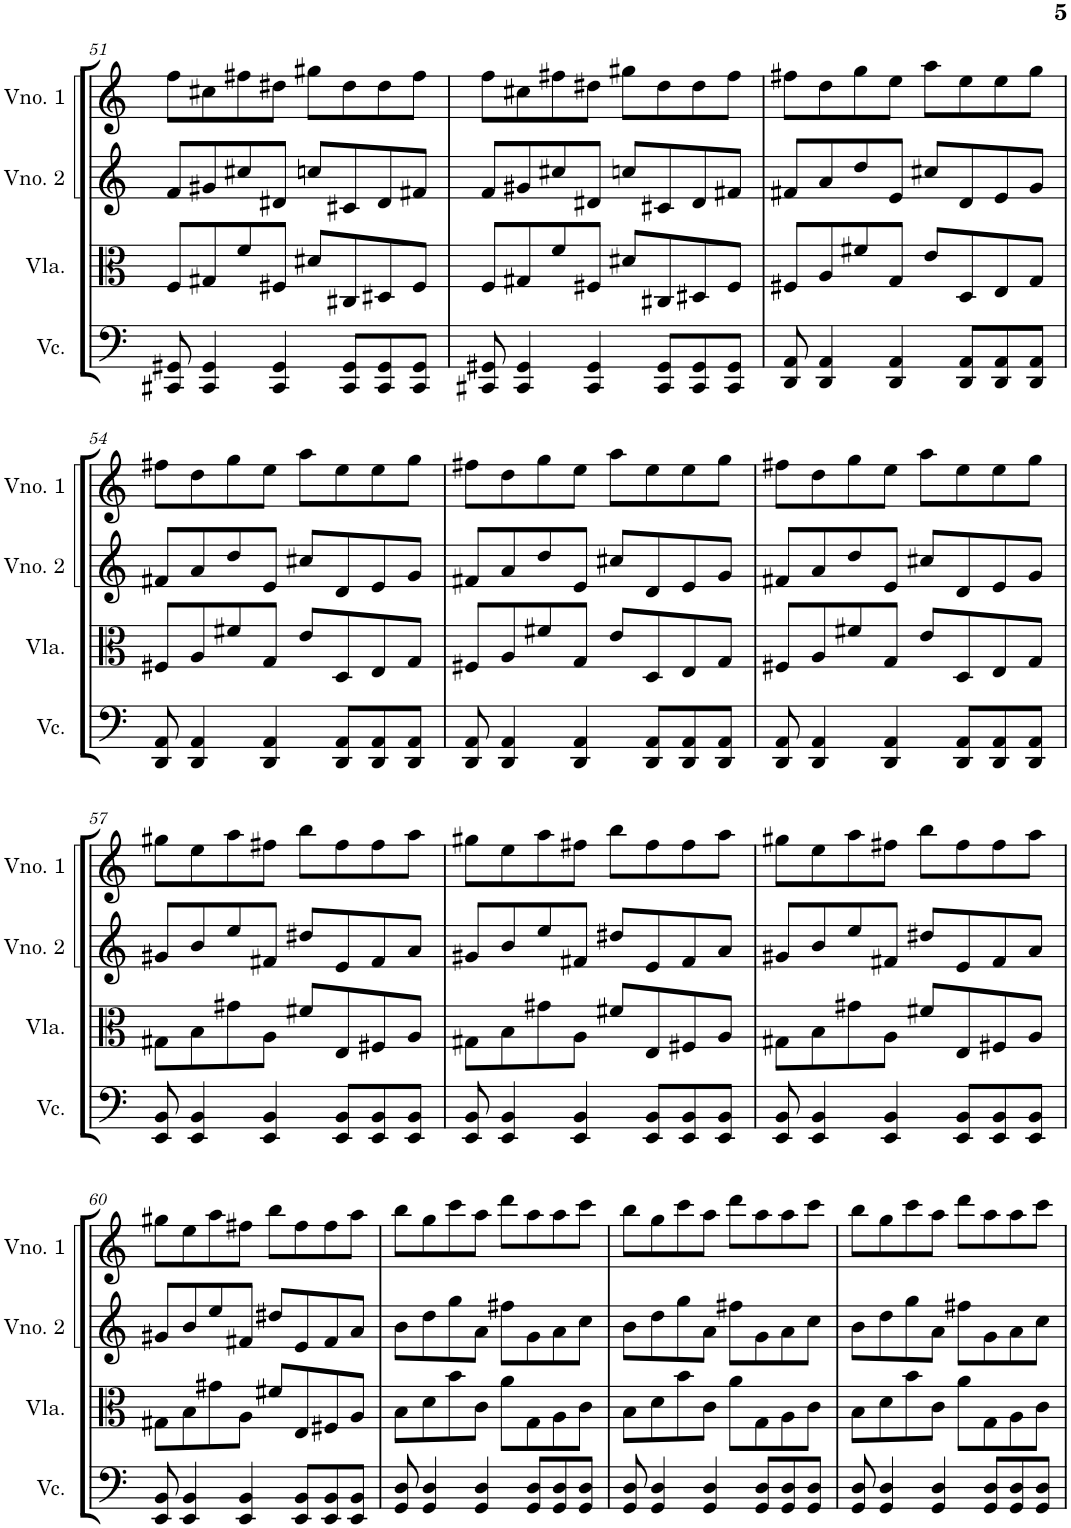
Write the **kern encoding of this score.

**kern	**kern	**kern	**kern
*part4	*part3	*part2	*part1
*staff4	*staff3	*staff2	*staff1
*I"Violoncelo	*I"Viola	*I"Violino 2	*I"Violino 1
*I'Vc.	*I'Vla.	*I'Vno. 2	*I'Vno. 1
!!LO:PB:g=z
*clefF4	*clefC3	*clefG2	*clefG2
*k[]	*k[]	*k[]	*k[]
*M4/4	*M4/4	*M4/4	*M4/4
=51	=51	=51	=51
8CC#X/ 8GG#X/	8F/L	8f/L	8ff\L
4CC#/ 4GG#/	8G#X/	8g#X/	8cc#X\
.	8f/	8cc#X/	8ff#X\
4CC#/ 4GG#/	8F#X/J	8d#X/J	8dd#X\J
.	8d#X/L	8ccn/L	8gg#X\L
8CC#/ 8GG#/L	8C#X/	8c#X/	8dd#\
8CC#/ 8GG#/	8D#X/	8d#/	8dd#\
8CC#/ 8GG#/J	8F#/J	8f#X/J	8ff#\J
=52	=52	=52	=52
8CC#X/ 8GG#X/	8F/L	8f/L	8ff\L
4CC#/ 4GG#/	8G#X/	8g#X/	8cc#X\
.	8f/	8cc#X/	8ff#X\
4CC#/ 4GG#/	8F#X/J	8d#X/J	8dd#X\J
.	8d#X/L	8ccn/L	8gg#X\L
8CC#/ 8GG#/L	8C#X/	8c#X/	8dd#\
8CC#/ 8GG#/	8D#X/	8d#/	8dd#\
8CC#/ 8GG#/J	8F#/J	8f#X/J	8ff#\J
=53	=53	=53	=53
8DD/ 8AA/	8F#X/L	8f#X/L	8ff#X\L
4DD/ 4AA/	8A/	8a/	8dd\
.	8f#X/	8dd/	8gg\
4DD/ 4AA/	8G/J	8e/J	8ee\J
.	8e/L	8cc#X/L	8aa\L
8DD/ 8AA/L	8D/	8d/	8ee\
8DD/ 8AA/	8E/	8e/	8ee\
8DD/ 8AA/J	8G/J	8g/J	8gg\J
!!LO:LB:g=z
=54	=54	=54	=54
8DD/ 8AA/	8F#X/L	8f#X/L	8ff#X\L
4DD/ 4AA/	8A/	8a/	8dd\
.	8f#X/	8dd/	8gg\
4DD/ 4AA/	8G/J	8e/J	8ee\J
.	8e/L	8cc#X/L	8aa\L
8DD/ 8AA/L	8D/	8d/	8ee\
8DD/ 8AA/	8E/	8e/	8ee\
8DD/ 8AA/J	8G/J	8g/J	8gg\J
=55	=55	=55	=55
8DD/ 8AA/	8F#X/L	8f#X/L	8ff#X\L
4DD/ 4AA/	8A/	8a/	8dd\
.	8f#X/	8dd/	8gg\
4DD/ 4AA/	8G/J	8e/J	8ee\J
.	8e/L	8cc#X/L	8aa\L
8DD/ 8AA/L	8D/	8d/	8ee\
8DD/ 8AA/	8E/	8e/	8ee\
8DD/ 8AA/J	8G/J	8g/J	8gg\J
=56	=56	=56	=56
8DD/ 8AA/	8F#X/L	8f#X/L	8ff#X\L
4DD/ 4AA/	8A/	8a/	8dd\
.	8f#X/	8dd/	8gg\
4DD/ 4AA/	8G/J	8e/J	8ee\J
.	8e/L	8cc#X/L	8aa\L
8DD/ 8AA/L	8D/	8d/	8ee\
8DD/ 8AA/	8E/	8e/	8ee\
8DD/ 8AA/J	8G/J	8g/J	8gg\J
!!LO:LB:g=z
=57	=57	=57	=57
8EE/ 8BB/	8G#X\L	8g#X/L	8gg#X\L
4EE/ 4BB/	8B\	8b/	8ee\
.	8g#X\	8ee/	8aa\
4EE/ 4BB/	8A\J	8f#X/J	8ff#X\J
.	8f#X/L	8dd#X/L	8bb\L
8EE/ 8BB/L	8E/	8e/	8ff#\
8EE/ 8BB/	8F#X/	8f#/	8ff#\
8EE/ 8BB/J	8A/J	8a/J	8aa\J
=58	=58	=58	=58
8EE/ 8BB/	8G#X\L	8g#X/L	8gg#X\L
4EE/ 4BB/	8B\	8b/	8ee\
.	8g#X\	8ee/	8aa\
4EE/ 4BB/	8A\J	8f#X/J	8ff#X\J
.	8f#X/L	8dd#X/L	8bb\L
8EE/ 8BB/L	8E/	8e/	8ff#\
8EE/ 8BB/	8F#X/	8f#/	8ff#\
8EE/ 8BB/J	8A/J	8a/J	8aa\J
=59	=59	=59	=59
8EE/ 8BB/	8G#X\L	8g#X/L	8gg#X\L
4EE/ 4BB/	8B\	8b/	8ee\
.	8g#X\	8ee/	8aa\
4EE/ 4BB/	8A\J	8f#X/J	8ff#X\J
.	8f#X/L	8dd#X/L	8bb\L
8EE/ 8BB/L	8E/	8e/	8ff#\
8EE/ 8BB/	8F#X/	8f#/	8ff#\
8EE/ 8BB/J	8A/J	8a/J	8aa\J
!!LO:LB:g=z
=60	=60	=60	=60
8EE/ 8BB/	8G#X\L	8g#X/L	8gg#X\L
4EE/ 4BB/	8B\	8b/	8ee\
.	8g#X\	8ee/	8aa\
4EE/ 4BB/	8A\J	8f#X/J	8ff#X\J
.	8f#X/L	8dd#X/L	8bb\L
8EE/ 8BB/L	8E/	8e/	8ff#\
8EE/ 8BB/	8F#X/	8f#/	8ff#\
8EE/ 8BB/J	8A/J	8a/J	8aa\J
=61	=61	=61	=61
8GG/ 8D/	8B\L	8b\L	8bb\L
4GG/ 4D/	8d\	8dd\	8gg\
.	8b\	8gg\	8ccc\
4GG/ 4D/	8c\J	8a\J	8aa\J
.	8a\L	8ff#X\L	8ddd\L
8GG/ 8D/L	8G\	8g\	8aa\
8GG/ 8D/	8A\	8a\	8aa\
8GG/ 8D/J	8c\J	8cc\J	8ccc\J
=62	=62	=62	=62
8GG/ 8D/	8B\L	8b\L	8bb\L
4GG/ 4D/	8d\	8dd\	8gg\
.	8b\	8gg\	8ccc\
4GG/ 4D/	8c\J	8a\J	8aa\J
.	8a\L	8ff#X\L	8ddd\L
8GG/ 8D/L	8G\	8g\	8aa\
8GG/ 8D/	8A\	8a\	8aa\
8GG/ 8D/J	8c\J	8cc\J	8ccc\J
=63	=63	=63	=63
8GG/ 8D/	8B\L	8b\L	8bb\L
4GG/ 4D/	8d\	8dd\	8gg\
.	8b\	8gg\	8ccc\
4GG/ 4D/	8c\J	8a\J	8aa\J
.	8a\L	8ff#X\L	8ddd\L
8GG/ 8D/L	8G\	8g\	8aa\
8GG/ 8D/	8A\	8a\	8aa\
8GG/ 8D/J	8c\J	8cc\J	8ccc\J
=	=	=	=
*-	*-	*-	*-
